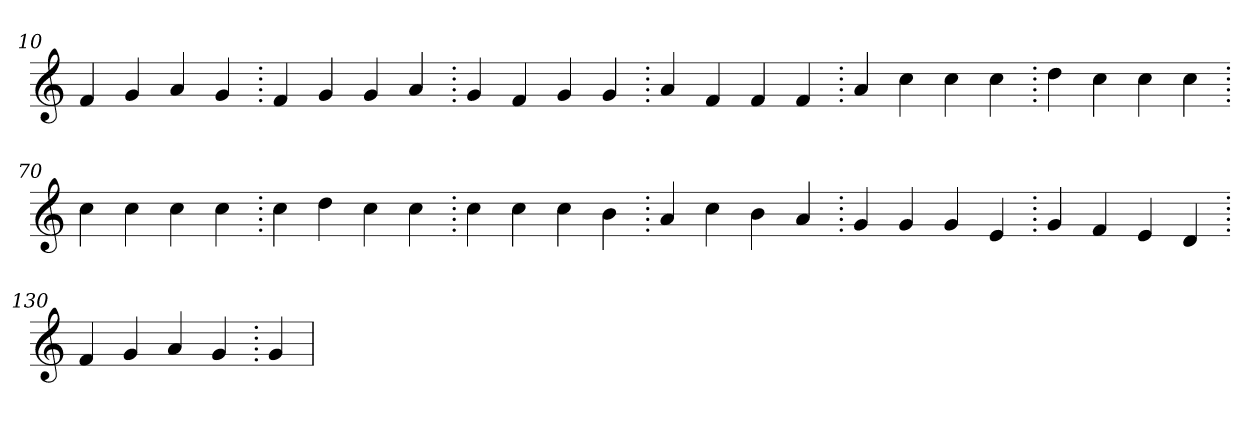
**kern
*part1
*staff1
*clefG2
=10.
4f
4g
4a
4g
=20.
4f
4g
4g
4a
=30.
4g
4f
4g
4g
=40.
4a
4f
4f
4f
=50.
4a
4cc
4cc
4cc
=60.
4dd
4cc
4cc
4cc
=70.
4cc
4cc
4cc
4cc
=80.
4cc
4dd
4cc
4cc
=90.
4cc
4cc
4cc
4b
=100.
4a
4cc
4b
4a
=110.
4g
4g
4g
4e
=120.
4g
4f
4e
4d
=130.
4f
4g
4a
4g
=140.
4g
=
*-
